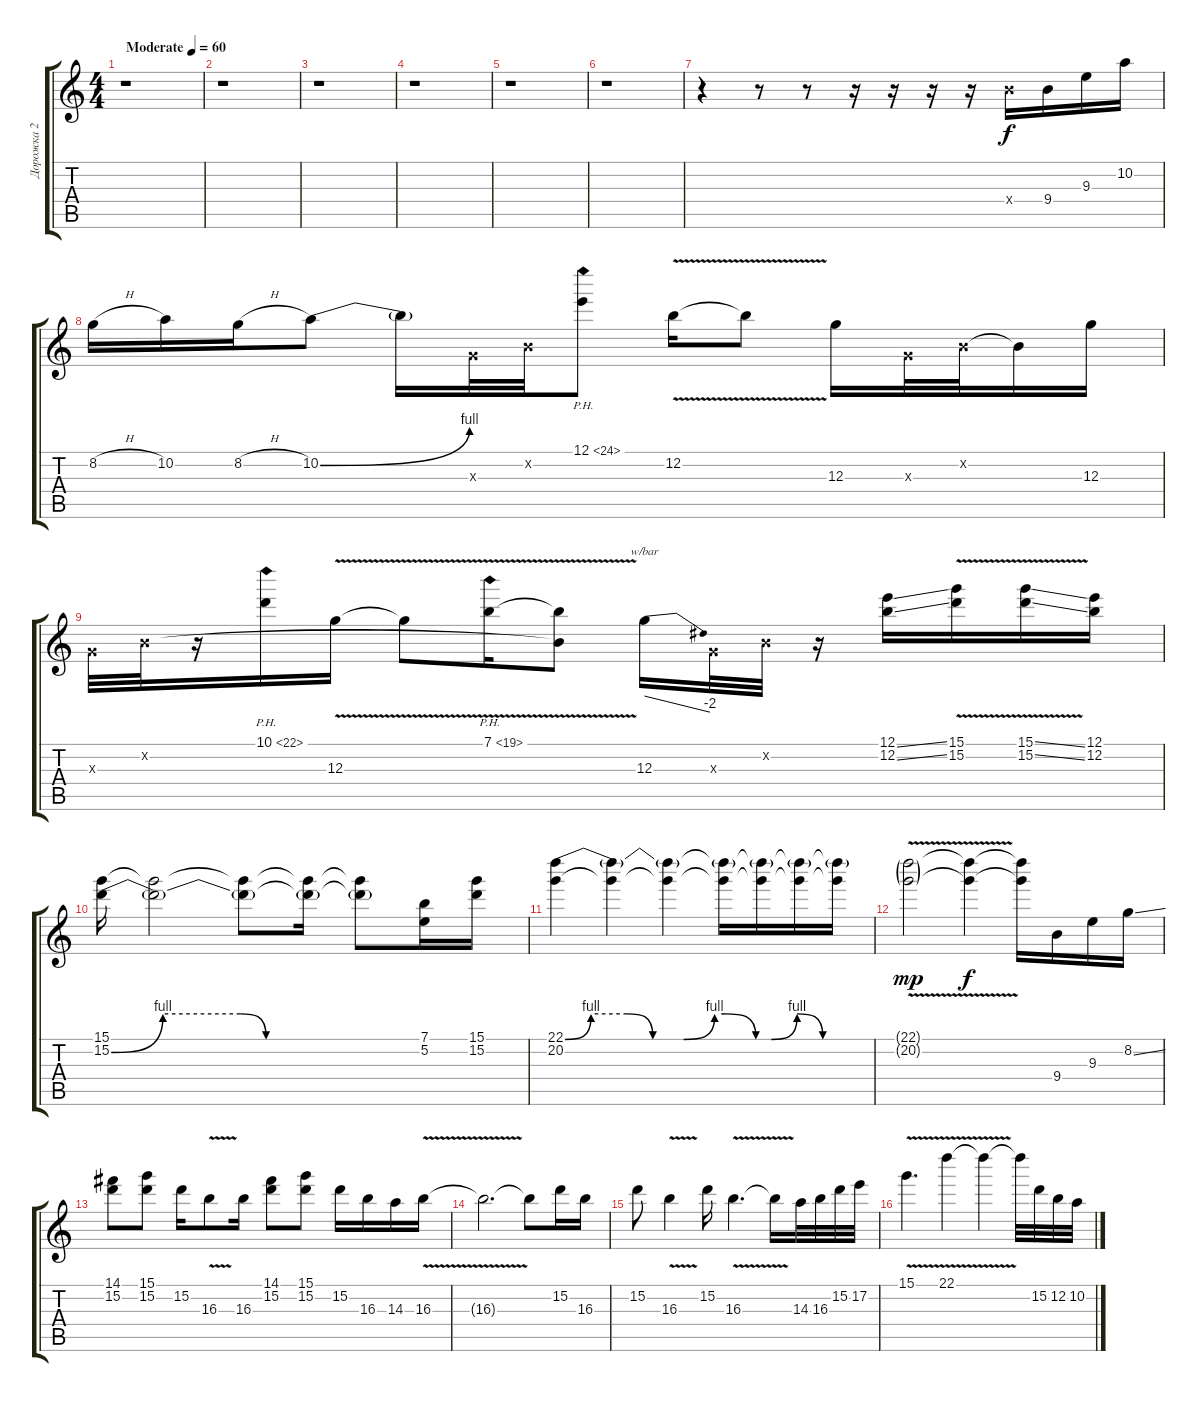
\track ("Дорожка 2" "Дорожка 2") {instrument distortionguitar}
\staff {score tabs}
\tuning (E4 B3 G3 D3 A2 E2) {hide}
\ts (4 4)
\tempo (60 "Moderate")
\clef g2
\ks c
r.1{dy f instrument distortionguitar} |
r.1 |
r.1 |
r.1 |
r.1 |
r.1 |
r.4 r.8 r.8 r.16 r.16 r.16 r.16 9.4{x}.16 9.4.16 9.3.16 10.2.16 |
8.2{h}.16 10.2.16 8.2{h}.16 10.2{be (bend 0 0 60 4)}.8 10.2{t}.16 0.3{x}.32 0.2{x}.32 12.1{ph 12}.8 12.2{v}.16 12.2{t}.8 12.3.16 0.3{x}.32 0.2{x}.32 0.2{t}.16 12.3.16 |
0.3{x}.32 0.2{x}.32 r.16 10.1{ph 12}.16 12.3{v}.16 12.3{t}.8 7.1{ph 12 v}.16 (7.1{t} 0.2{t}).8 12.3.16{tbe (dive default 0 0 60 -8)} 0.3{x}.32 0.2{x}.32 r.16 (12.1{ss} 12.2{ss}).16 (15.1 15.2{v}).16 (15.1{ss} 15.2{v ss}).16 (12.1 12.2).16 |
(15.1 15.2{be (custom 0 0 10 4 25 4 30 0 60 0)}).16 (15.1{t} 15.2{t}).2 (15.1{t} 15.2{t}).8 (15.1{t} 15.2{t}).16 (15.1{t} 15.2{t}).8 (7.1 5.2).16 (15.1 15.2).16 |
(22.1{be (custom 0 0 5 4 12 4 17 0 23 0 29 4 31 4 37 0 40 0 45 4 50 0 60 0)} 20.2).4{volume 5} (22.1{t} 20.2{t}).4 (22.1{t} 20.2{t}).4 (22.1{t} 20.2{t}).16 (22.1{t} 20.2{t}).16 (22.1{t} 20.2{t}).16{beam merge} (22.1{t} 20.2{t}).16 |
(22.1{v g} 20.2{v g}).2{dy mp volume 16} (22.1{t} 20.2{t}).4{dy f} (22.1{t} 20.2{t}).16 9.4.16 9.3.16 8.2{ss}.16 |
(14.1 15.2).8 (15.1 15.2).8 15.2.16 16.3{v}.8 16.3.16 (14.1 15.2).8 (15.1 15.2).8 15.2.16 16.3.16 14.3.16 16.3{v}.16 |
16.3{t}.2{d} 16.3{t}.8 15.2.16 16.3.16 |
15.2.8 16.3{v}.4 15.2.16 16.3{v}.4{d} 16.3{t}.16 14.3.32 16.3.32 15.2.32 17.2.32 |
15.1{v}.4{d} 22.1{v}.4 22.1{t}.4 22.1{t}.32 15.2.32 12.2.32 10.2.32
